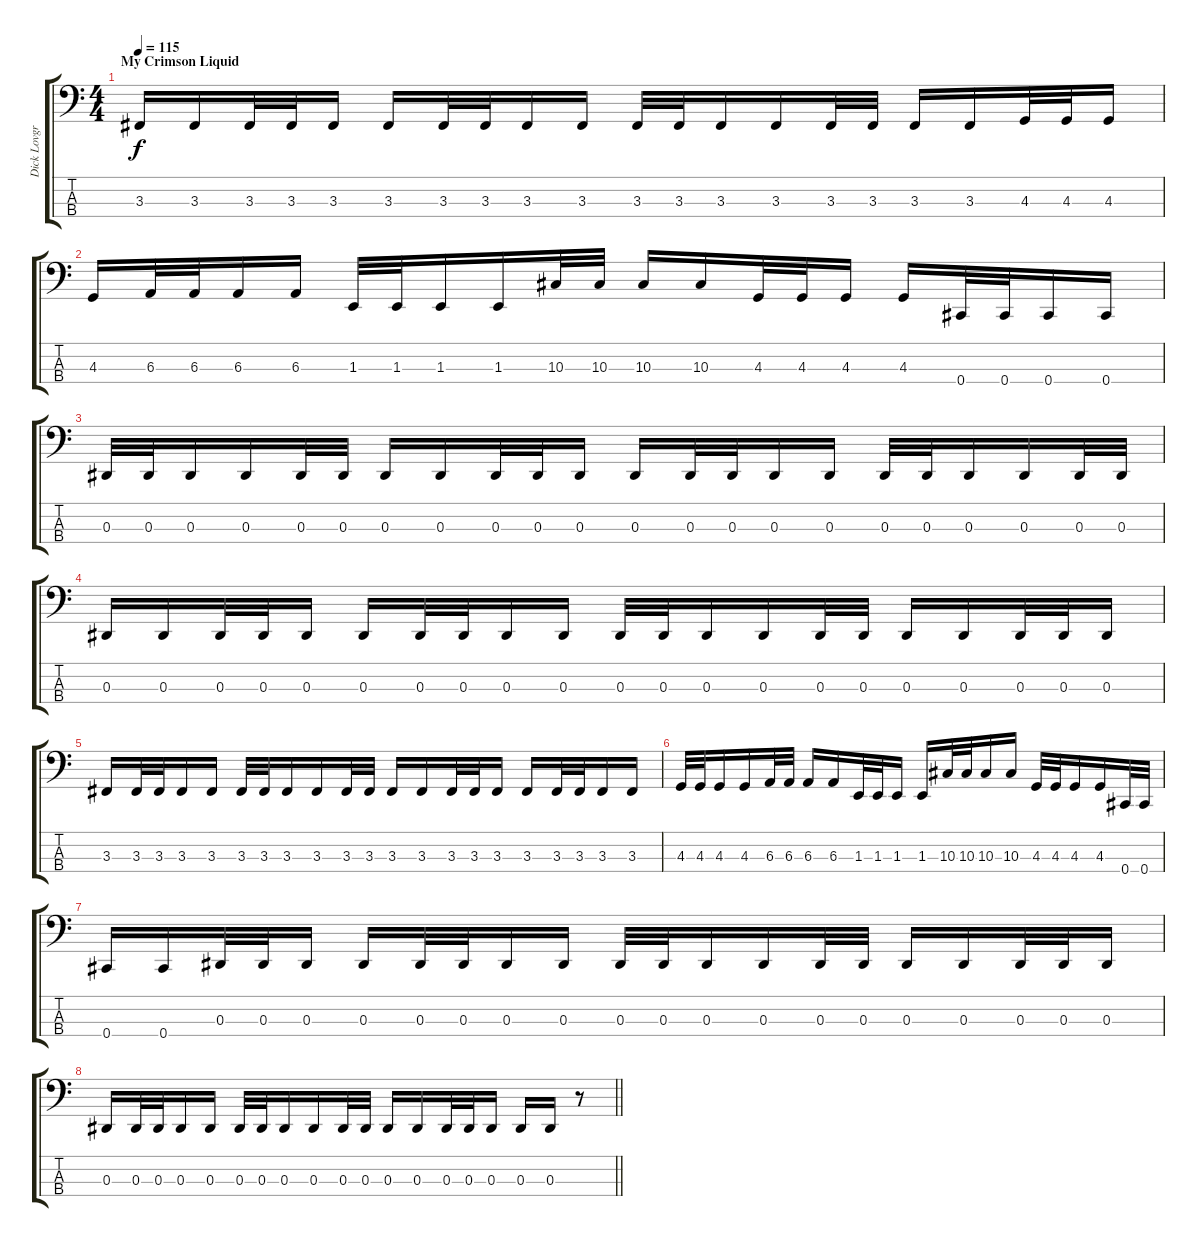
\track ("Dick Lovgren (Bass)" "Dick Lovgr") {instrument slapbass2}
\staff {score tabs}
\tuning (Bb1 Ab1 Eb1 Db1) {hide}
\ts (4 4)
\section ("" "My Crimson Liquid")
\tempo 115
\clef f4
\ks c
3.3.16{dy f} 3.3.16 3.3.32 3.3.32 3.3.16 3.3.16 3.3.32 3.3.32 3.3.16 3.3.16 3.3.32 3.3.32 3.3.16 3.3.16 3.3.32 3.3.32 3.3.16 3.3.16 4.3.32 4.3.32 4.3.16 |
4.3.16 6.3.32 6.3.32 6.3.16 6.3.16 1.3.32 1.3.32 1.3.16 1.3.16 10.3.32 10.3.32 10.3.16 10.3.16 4.3.32 4.3.32 4.3.16 4.3.16 0.4.32 0.4.32 0.4.16 0.4.16 |
0.3.32 0.3.32 0.3.16 0.3.16 0.3.32 0.3.32 0.3.16 0.3.16 0.3.32 0.3.32 0.3.16 0.3.16 0.3.32 0.3.32 0.3.16 0.3.16 0.3.32 0.3.32 0.3.16 0.3.16 0.3.32 0.3.32 |
0.3.16 0.3.16 0.3.32 0.3.32 0.3.16 0.3.16 0.3.32 0.3.32 0.3.16 0.3.16 0.3.32 0.3.32 0.3.16 0.3.16 0.3.32 0.3.32 0.3.16 0.3.16 0.3.32 0.3.32 0.3.16 |
3.3.16 3.3.32 3.3.32 3.3.16 3.3.16 3.3.32 3.3.32 3.3.16 3.3.16 3.3.32 3.3.32 3.3.16 3.3.16 3.3.32 3.3.32 3.3.16 3.3.16 3.3.32 3.3.32 3.3.16 3.3.16 |
4.3.32 4.3.32 4.3.16 4.3.16 6.3.32 6.3.32 6.3.16 6.3.16 1.3.32 1.3.32 1.3.16 1.3.16 10.3.32 10.3.32 10.3.16 10.3.16 4.3.32 4.3.32 4.3.16 4.3.16 0.4.32 0.4.32 |
0.4.16 0.4.16 0.3.32 0.3.32 0.3.16 0.3.16 0.3.32 0.3.32 0.3.16 0.3.16 0.3.32 0.3.32 0.3.16 0.3.16 0.3.32 0.3.32 0.3.16 0.3.16 0.3.32 0.3.32 0.3.16 |
\barLineRight lightlight
0.3.16 0.3.32 0.3.32 0.3.16 0.3.16 0.3.32 0.3.32 0.3.16 0.3.16 0.3.32 0.3.32 0.3.16 0.3.16 0.3.32 0.3.32 0.3.16 0.3.16 0.3.16 r.8
